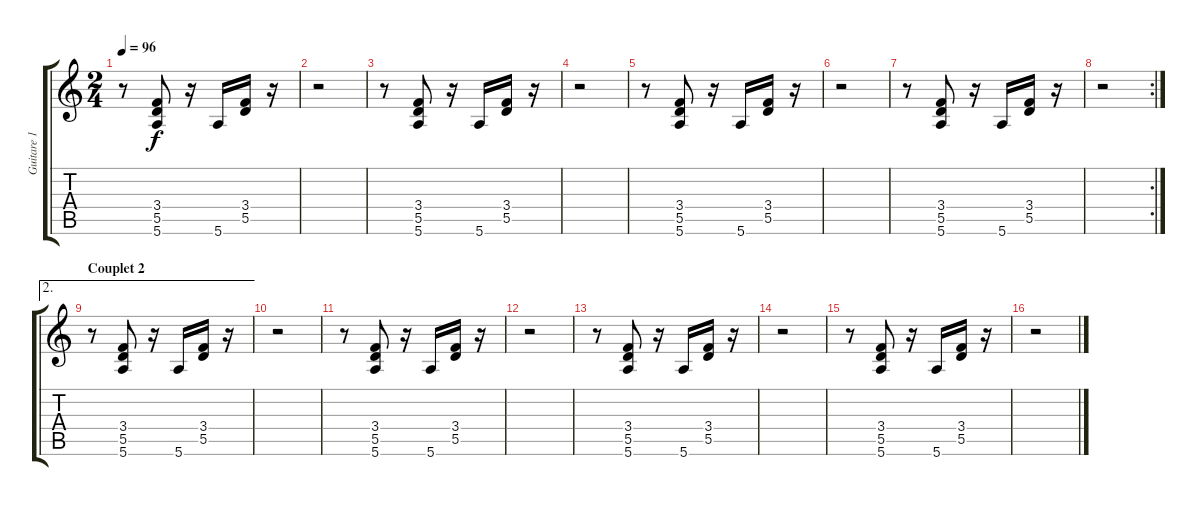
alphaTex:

\track ("Guitare 1" "Guitare 1") {instrument acousticguitarsteel}
\staff {score tabs}
\tuning (E4 B3 G3 D3 A2 E2) {hide}
\ts (2 4)
\tempo 96
\clef g2
\ks c
r.8{dy f} (3.4 5.5 5.6).8 r.16 5.6.16 (3.4 5.5).16 r.16 |
r.2 |
r.8 (3.4 5.5 5.6).8 r.16 5.6.16 (3.4 5.5).16 r.16 |
r.2 |
r.8 (3.4 5.5 5.6).8 r.16 5.6.16 (3.4 5.5).16 r.16 |
r.2 |
r.8 (3.4 5.5 5.6).8 r.16 5.6.16 (3.4 5.5).16 r.16 |
\rc 2
r.2 |
\ae 2
\section ("" "Couplet 2")
r.8 (3.4 5.5 5.6).8 r.16 5.6.16 (3.4 5.5).16 r.16 |
r.2 |
r.8 (3.4 5.5 5.6).8 r.16 5.6.16 (3.4 5.5).16 r.16 |
r.2 |
r.8 (3.4 5.5 5.6).8 r.16 5.6.16 (3.4 5.5).16 r.16 |
r.2 |
r.8 (3.4 5.5 5.6).8 r.16 5.6.16 (3.4 5.5).16 r.16 |
r.2
